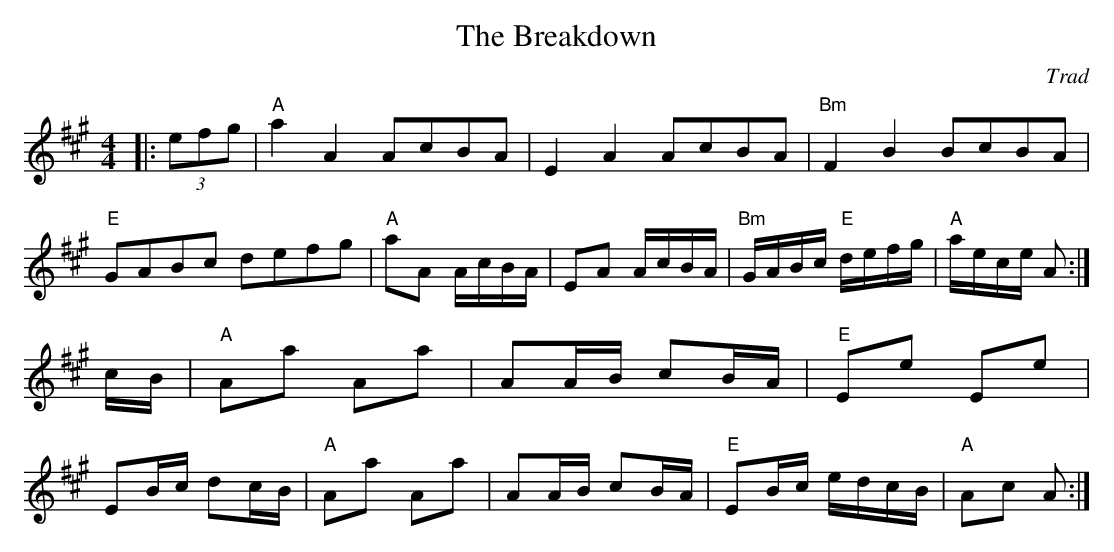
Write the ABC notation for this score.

X:1
T:Breakdown, The
C:Trad
M:4/4
E:12
L:1/8
K:A
|:(3efg|"A"a2 A2 AcBA|E2 A2 AcBA|"Bm"F2 B2 BcBA|"E"GABc defg|\
"A"aA A/2c/2B/2A/2|EA A/2c/2B/2A/2|"Bm"G/2A/2B/2c/2 "E"d/2e/2f/2g/2|\
"A"a/2e/2c/2e/2 A:|\
c/2B/2|"A"Aa Aa|AA/2B/2 cB/2A/2|"E"Ee Ee|EB/2c/2 dc/2B/2|\
"A"Aa Aa|AA/2B/2 cB/2A/2|"E"EB/2c/2 e/2d/2c/2B/2|"A"Ac A:|**
